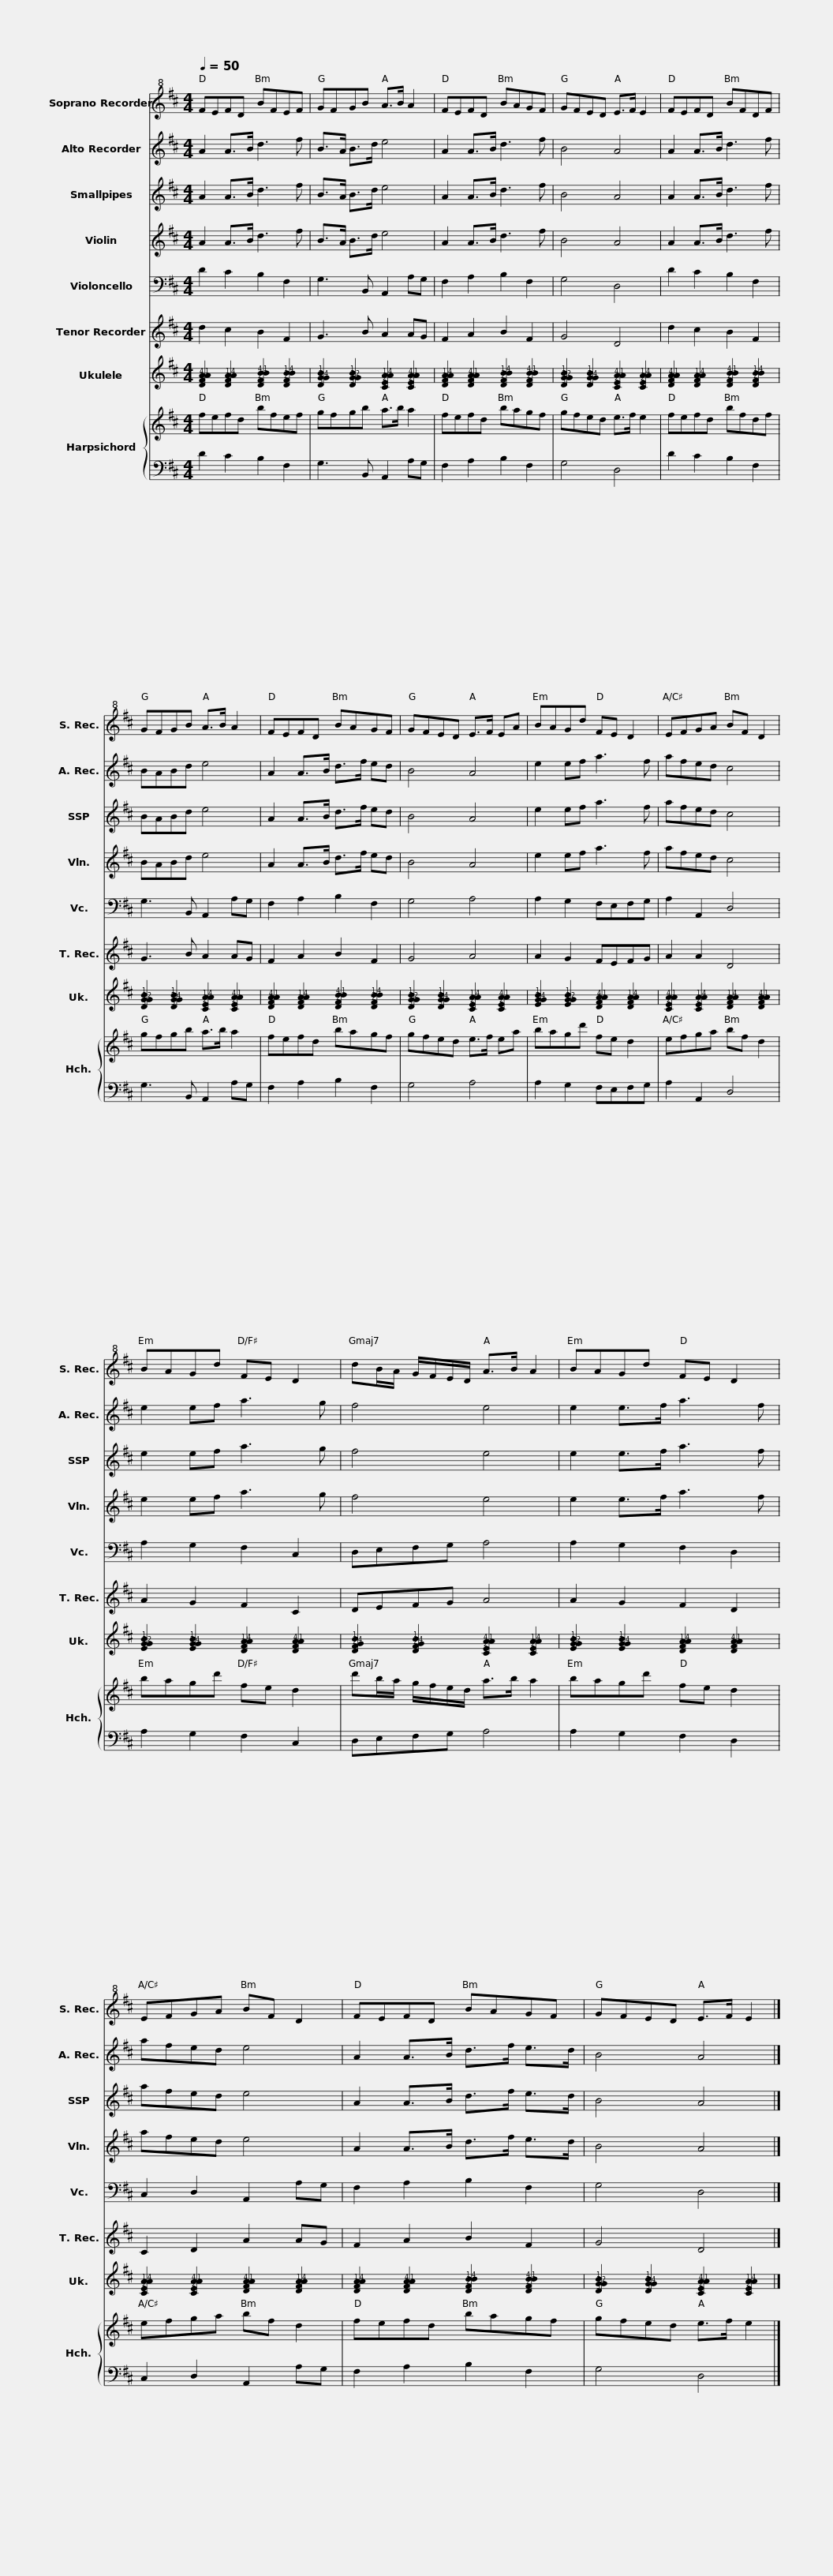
X:1
%%score 1 2 3 4 5 6 7 { 8 | 9 }
L:1/8
Q:1/4=50
M:4/4
I:linebreak $
K:D
V:1 treble+8
V:2 treble
V:3 treble transpose=-12
V:4 treble
V:5 bass
V:6 treble
V:7 tab stafflines=4 strings=G4,C4,E4,A4
V:8 treble
V:9 bass
V:1
 FEFD BFEF | GFGB A>B A2 | FEFD BAGF | GFED E>F E2 |$ FEFD BFDF | %5
 GFGB A>B A2 | FEFD BAGF | GFED E>F EA |$ BAGd FE D2 | EFGA BF D2 | %10
 BAGd FE D2 | dB/A/ G/F/E/D/ A>B A2 |$ BAGd FE D2 | EFGA BF D2 | FEFD BAGF | %15
 GFED E>F E2 |] %16
V:2
 A2 A>B d3 f | B>A B>d e4 | A2 A>B d3 f | B4 A4 |$ A2 A>B d3 f | %5
 BABd e4 | A2 A>B d>f ed | B4 A4 |$ e2 ef a3 f | afed c4 | %10
 e2 ef a3 g | f4 e4 |$ e2 e>f a3 f | afed e4 | A2 A>B d>f e>d | %15
 B4 A4 |] %16
V:3
 A2 A>B d3 f | B>A B>d e4 | A2 A>B d3 f | B4 A4 |$ A2 A>B d3 f | %5
 BABd e4 | A2 A>B d>f ed | B4 A4 |$ e2 ef a3 f | afed c4 | %10
 e2 ef a3 g | f4 e4 |$ e2 e>f a3 f | afed e4 | A2 A>B d>f e>d | %15
 B4 A4 |] %16
V:4
 A2 A>B d3 f | B>A B>d e4 | A2 A>B d3 f | B4 A4 |$ A2 A>B d3 f | %5
 BABd e4 | A2 A>B d>f ed | B4 A4 |$ e2 ef a3 f | afed c4 | %10
 e2 ef a3 g | f4 e4 |$ e2 e>f a3 f | afed e4 | A2 A>B d>f e>d | %15
 B4 A4 |] %16
V:5
 D2 C2 B,2 F,2 | G,3 B,, A,,2 A,G, | F,2 A,2 B,2 F,2 | G,4 D,4 |$ D2 C2 B,2 F,2 | %5
 G,3 B,, A,,2 A,G, | F,2 A,2 B,2 F,2 | G,4 A,4 |$ A,2 G,2 F,E,F,G, | A,2 A,,2 D,4 | %10
 A,2 G,2 F,2 C,2 | D,E,F,G, A,4 |$ A,2 G,2 F,2 D,2 | C,2 D,2 A,,2 A,G, | F,2 A,2 B,2 F,2 | %15
 G,4 D,4 |] %16
V:6
 d2 c2 B2 F2 | G3 B A2 AG | F2 A2 B2 F2 | G4 D4 |$ d2 c2 B2 F2 | %5
 G3 B A2 AG | F2 A2 B2 F2 | G4 A4 |$ A2 G2 FEFG | A2 A2 D4 | %10
 A2 G2 F2 C2 | DEFG A4 |$ A2 G2 F2 D2 | C2 D2 A2 AG | F2 A2 B2 F2 | %15
 G4 D4 |] %16
V:7
 [!3!D!2!F!4!A!1!A]2 [!3!D!2!F!1!A!4!A]2 [!3!D!2!F!4!B!1!B]2 [!3!D!2!F!1!B!4!B]2 | [!3!D!2!G!4!G!1!B]2 [!3!D!4!G!2!G!1!B]2 [!3!C!2!E!1!A!4!A]2 [!3!C!2!E!4!A!1!A]2 | [!3!D!2!F!1!A!4!A]2 [!3!D!2!F!4!A!1!A]2 [!3!D!2!F!1!B!4!B]2 [!3!D!2!F!4!B!1!B]2 | [!3!D!4!G!2!G!1!B]2 [!3!D!2!G!4!G!1!B]2 [!3!C!2!E!4!A!1!A]2 [!3!C!2!E!1!A!4!A]2 |$ [!3!D!2!F!4!A!1!A]2 [!3!D!2!F!1!A!4!A]2 [!3!D!2!F!4!B!1!B]2 [!3!D!2!F!1!B!4!B]2 | %5
 [!3!D!4!G!2!G!1!B]2 [!3!D!2!G!4!G!1!B]2 [!3!C!2!E!1!A!4!A]2 [!3!C!2!E!4!A!1!A]2 | [!3!D!2!F!4!A!1!A]2 [!3!D!2!F!1!A!4!A]2 [!3!D!2!F!4!B!1!B]2 [!3!D!2!F!1!B!4!B]2 | [!3!D!4!G!2!G!1!B]2 [!3!D!2!G!4!G!1!B]2 [!3!C!2!E!1!A!4!A]2 [!3!C!2!E!4!A!1!A]2 |$ [!3!E!2!G!4!G!1!B]2 [!3!E!4!G!2!G!1!B]2 [!3!D!2!F!4!A!1!A]2 [!3!D!2!F!1!A!4!A]2 | [!3!C!2!E!4!A!1!A]2 [!3!C!2!E!1!A!4!A]2 [!3!D!2!F!1!A!4!A]2 [!3!D!2!F!4!A!1!A]2 | %10
 [!3!E!4!G!2!G!1!B]2 [!3!E!2!G!4!G!1!B]2 [!3!D!2!F!1!A!4!A]2 [!3!D!2!F!4!A!1!A]2 | [!3!D!2!F!4!G!1!B]2 [!3!D!2!F!4!G!1!B]2 [!3!C!2!E!4!A!1!A]2 [!3!C!2!E!1!A!4!A]2 |$ [!3!E!4!G!2!G!1!B]2 [!3!E!2!G!4!G!1!B]2 [!3!D!2!F!1!A!4!A]2 [!3!D!2!F!4!A!1!A]2 | [!3!C!2!E!1!A!4!A]2 [!3!C!2!E!4!A!1!A]2 [!3!D!2!F!4!A!1!A]2 [!3!D!2!F!1!A!4!A]2 | [!3!D!2!F!1!A!4!A]2 [!3!D!2!F!4!A!1!A]2 [!3!D!2!F!1!B!4!B]2 [!3!D!2!F!4!B!1!B]2 | %15
 [!3!D!4!G!2!G!1!B]2 [!3!D!2!G!4!G!1!B]2 [!3!C!2!E!4!A!1!A]2 [!3!C!2!E!1!A!4!A]2 |] %16
V:8
 fefd bfef | gfgb a>b a2 | fefd bagf | gfed e>f e2 |$ fefd bfdf | %5
 gfgb a>b a2 | fefd bagf | gfed e>f ea |$ bagd' fe d2 | efga bf d2 | %10
 bagd' fe d2 | d'b/a/ g/f/e/d/ a>b a2 |$ bagd' fe d2 | efga bf d2 | fefd bagf | %15
 gfed e>f e2 |] %16
V:9
 D2 C2 B,2 F,2 | G,3 B,, A,,2 A,G, | F,2 A,2 B,2 F,2 | G,4 D,4 |$ D2 C2 B,2 F,2 | %5
 G,3 B,, A,,2 A,G, | F,2 A,2 B,2 F,2 | G,4 A,4 |$ A,2 G,2 F,E,F,G, | A,2 A,,2 D,4 | %10
 A,2 G,2 F,2 C,2 | D,E,F,G, A,4 |$ A,2 G,2 F,2 D,2 | C,2 D,2 A,,2 A,G, | F,2 A,2 B,2 F,2 | %15
 G,4 D,4 |] %16
